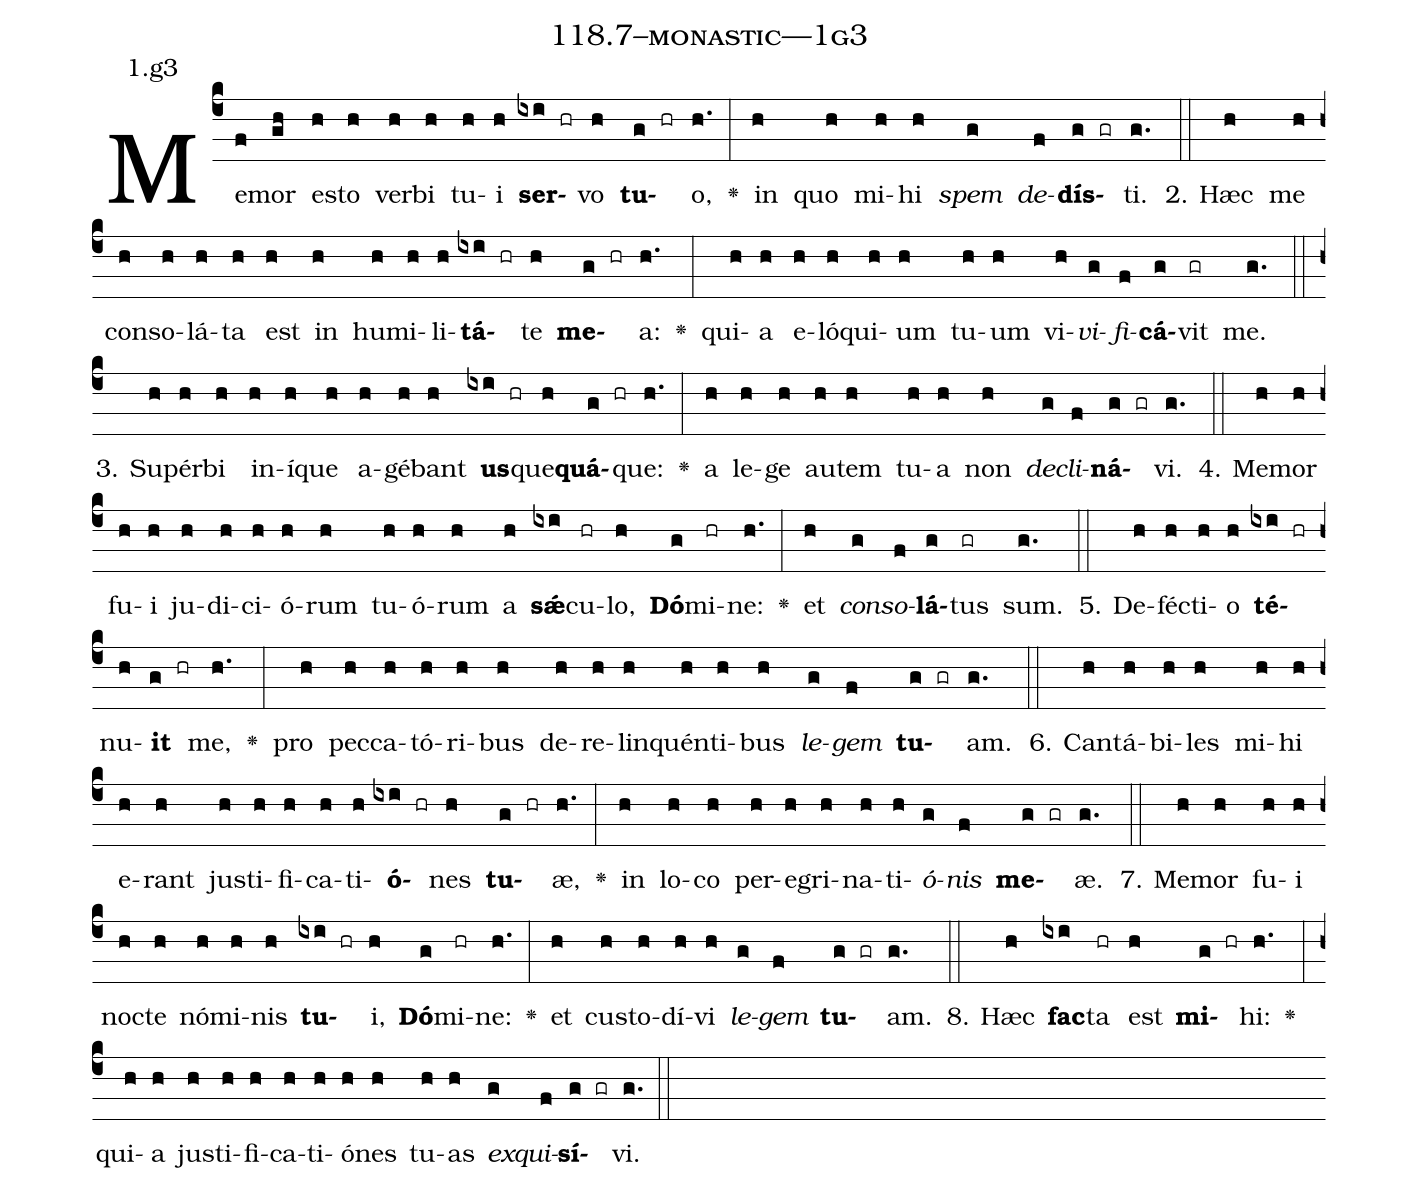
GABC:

name: 118.7--monastic---1g3;
annotation: 1.g3;
%%
(c4)Me(f)mor(gh) es(h)to(h) ver(h)bi(h) tu(h)i(h) <b>ser</b>(ixi hr)vo(h) <b>tu</b>(g hr)o,(h.) <v>\greheightstar</v>(:) in(h) quo(h) mi(h)hi(h) <i>spem</i>(g) <i>de</i>(f)<b>dís</b>(g gr)ti.(g.) (::)
2. Hæc(h) me(h) con(h)so(h)lá(h)ta(h) est(h) in(h) hu(h)mi(h)li(h)<b>tá</b>(ixi hr)te(h) <b>me</b>(g hr)a:(h.) <v>\greheightstar</v>(:) qui(h)a(h) e(h)ló(h)qui(h)um(h) tu(h)um(h) vi(h)<i>vi</i>(g)<i>fi</i>(f)<b>cá</b>(g)vit(gr) me.(g.) (::)
3. Su(h)pér(h)bi(h) in(h)í(h)que(h) a(h)gé(h)bant(h) <b>us</b>(ixi hr)que(h)<b>quá</b>(g hr)que:(h.) <v>\greheightstar</v>(:) a(h) le(h)ge(h) au(h)tem(h) tu(h)a(h) non(h) <i>de</i>(g)<i>cli</i>(f)<b>ná</b>(g gr)vi.(g.) (::)
4. Me(h)mor(h) fu(h)i(h) ju(h)di(h)ci(h)ó(h)rum(h) tu(h)ó(h)rum(h) a(h) <b>sǽ</b>(ixi)cu(hr)lo,(h) <b>Dó</b>(g)mi(hr)ne:(h.) <v>\greheightstar</v>(:) et(h) <i>con</i>(g)<i>so</i>(f)<b>lá</b>(g)tus(gr) sum.(g.) (::)
5. De(h)féc(h)ti(h)o(h) <b>té</b>(ixi hr)nu(h)<b>it</b>(g hr) me,(h.) <v>\greheightstar</v>(:) pro(h) pec(h)ca(h)tó(h)ri(h)bus(h) de(h)re(h)lin(h)quén(h)ti(h)bus(h) <i>le</i>(g)<i>gem</i>(f) <b>tu</b>(g gr)am.(g.) (::)
6. Can(h)tá(h)bi(h)les(h) mi(h)hi(h) e(h)rant(h) jus(h)ti(h)fi(h)ca(h)ti(h)<b>ó</b>(ixi hr)nes(h) <b>tu</b>(g hr)æ,(h.) <v>\greheightstar</v>(:) in(h) lo(h)co(h) per(h)e(h)gri(h)na(h)ti(h)<i>ó</i>(g)<i>nis</i>(f) <b>me</b>(g gr)æ.(g.) (::)
7. Me(h)mor(h) fu(h)i(h) noc(h)te(h) nó(h)mi(h)nis(h) <b>tu</b>(ixi hr)i,(h) <b>Dó</b>(g)mi(hr)ne:(h.) <v>\greheightstar</v>(:) et(h) cus(h)to(h)dí(h)vi(h) <i>le</i>(g)<i>gem</i>(f) <b>tu</b>(g gr)am.(g.) (::)
8. Hæc(h) <b>fac</b>(ixi)ta(hr) est(h) <b>mi</b>(g hr)hi:(h.) <v>\greheightstar</v>(:) qui(h)a(h) jus(h)ti(h)fi(h)ca(h)ti(h)ó(h)nes(h) tu(h)as(h) <i>ex</i>(g)<i>qui</i>(f)<b>sí</b>(g gr)vi.(g.) (::)
